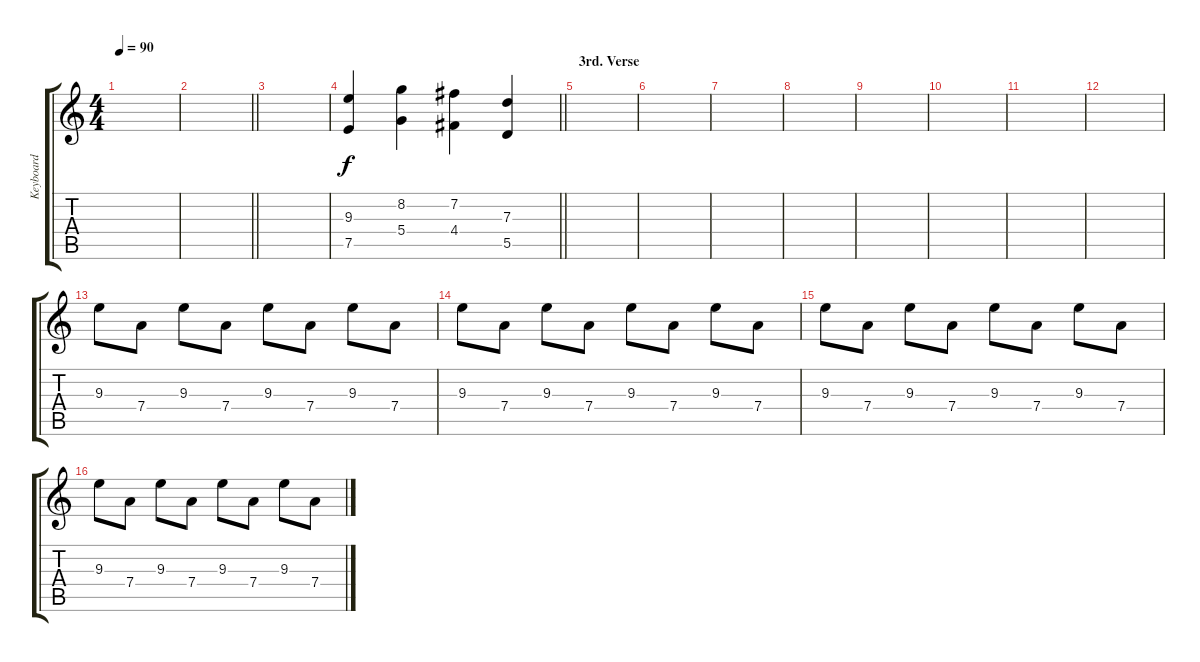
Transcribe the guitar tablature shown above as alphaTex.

\track ("Keyboard" "Keyboard") {instrument oboe}
\staff {score tabs}
\tuning (E5 B4 G4 D4 A3 E3) {hide}
\ts (4 4)
\tempo 90
\clef g2
\ks c
|
\barLineRight lightlight
|
|
\barLineRight lightlight
(9.3 7.5).4{volume 7 instrument oboe} (8.2 5.4).4 (7.2 4.4).4 (7.3 5.5).4 |
\section ("" "3rd. Verse")
|
|
|
|
|
|
|
|
9.3.8{volume 7 instrument stringensemble1} 7.4.8 9.3.8 7.4.8 9.3.8 7.4.8 9.3.8 7.4.8 |
9.3.8{volume 7 instrument stringensemble1} 7.4.8 9.3.8 7.4.8 9.3.8 7.4.8 9.3.8 7.4.8 |
9.3.8{volume 7 instrument stringensemble1} 7.4.8 9.3.8 7.4.8 9.3.8 7.4.8 9.3.8 7.4.8 |
9.3.8{volume 7 instrument stringensemble1} 7.4.8 9.3.8 7.4.8 9.3.8 7.4.8 9.3.8 7.4.8
